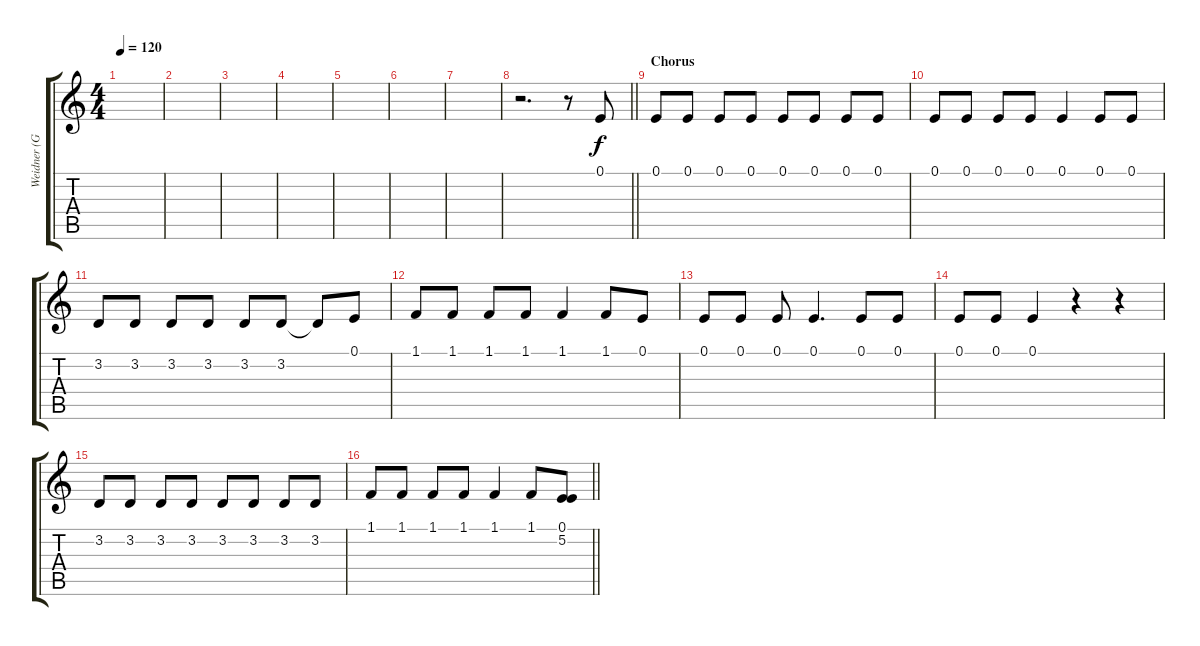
\track ("Weidner (Gesang)" "Weidner (G") {instrument lead2sawtooth}
\staff {score tabs}
\tuning (E4 B3 G3 D3 A2 E2) {hide}
\ts (4 4)
\tempo 120
\clef g2
\ks c
|
|
|
|
|
|
|
\barLineRight lightlight
r.2{d} r.8 0.1.8 |
\section ("" "Chorus")
0.1.8 0.1.8 0.1.8 0.1.8 0.1.8 0.1.8 0.1.8 0.1.8 |
0.1.8 0.1.8 0.1.8 0.1.8 0.1.4 0.1.8 0.1.8 |
3.2.8 3.2.8 3.2.8 3.2.8 3.2.8 3.2.8 3.2{t}.8 0.1.8 |
1.1.8 1.1.8 1.1.8 1.1.8 1.1.4 1.1.8 0.1.8 |
0.1.8 0.1.8 0.1.8 0.1.4{d} 0.1.8 0.1.8 |
0.1.8 0.1.8 0.1.4 r.4 r.4 |
3.2.8 3.2.8 3.2.8 3.2.8 3.2.8 3.2.8 3.2.8 3.2.8 |
\barLineRight lightlight
1.1.8 1.1.8 1.1.8 1.1.8 1.1.4 1.1.8 (0.1 5.2).8
